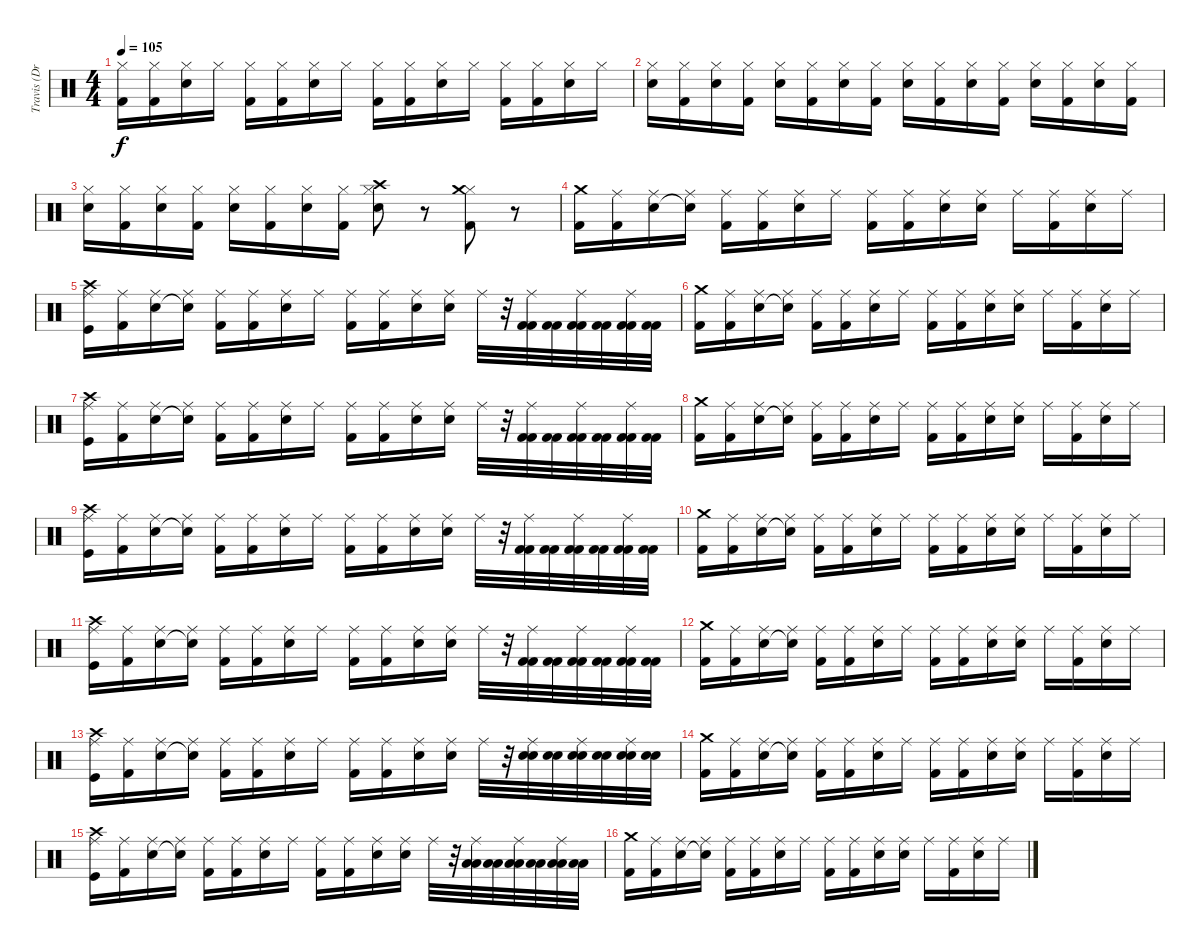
\track ("Travis (Drums)" "Travis (Dr") {instrument percussion}
\staff {score}
\articulation defaults
\ts (4 4)
\tempo 105
\clef neutral
\ks c
("Hi-Hat (closed)" "Kick (hit) 2").16{dy f} ("Hi-Hat (closed)" "Kick (hit) 2").16 ("Hi-Hat (closed)" "Snare (hit) 2").16 "Hi-Hat (closed)".16 ("Hi-Hat (closed)" "Kick (hit) 2").16 ("Hi-Hat (closed)" "Kick (hit) 2").16 ("Hi-Hat (closed)" "Snare (hit) 2").16 "Hi-Hat (closed)".16 ("Hi-Hat (closed)" "Kick (hit) 2").16 ("Hi-Hat (closed)" "Kick (hit) 2").16 ("Hi-Hat (closed)" "Snare (hit) 2").16 "Hi-Hat (closed)".16 ("Hi-Hat (closed)" "Kick (hit) 2").16 ("Hi-Hat (closed)" "Kick (hit) 2").16 ("Hi-Hat (closed)" "Snare (hit) 2").16 "Hi-Hat (closed)".16 |
("Hi-Hat (closed)" "Snare (hit) 2").16 ("Hi-Hat (closed)" "Kick (hit) 2").16 ("Hi-Hat (closed)" "Snare (hit) 2").16 ("Hi-Hat (closed)" "Kick (hit) 2").16 ("Hi-Hat (closed)" "Snare (hit) 2").16 ("Hi-Hat (closed)" "Kick (hit) 2").16 ("Hi-Hat (closed)" "Snare (hit) 2").16 ("Hi-Hat (closed)" "Kick (hit) 2").16 ("Hi-Hat (closed)" "Snare (hit) 2").16 ("Hi-Hat (closed)" "Kick (hit) 2").16 ("Hi-Hat (closed)" "Snare (hit) 2").16 ("Hi-Hat (closed)" "Kick (hit) 2").16 ("Hi-Hat (closed)" "Snare (hit) 2").16 ("Hi-Hat (closed)" "Kick (hit) 2").16 ("Hi-Hat (closed)" "Snare (hit) 2").16 ("Hi-Hat (closed)" "Kick (hit) 2").16 |
("Hi-Hat (closed)" "Snare (hit) 2").16 ("Hi-Hat (closed)" "Kick (hit) 2").16 ("Hi-Hat (closed)" "Snare (hit) 2").16 ("Hi-Hat (closed)" "Kick (hit) 2").16 ("Hi-Hat (closed)" "Snare (hit) 2").16 ("Hi-Hat (closed)" "Kick (hit) 2").16 ("Hi-Hat (closed)" "Snare (hit) 2").16 ("Hi-Hat (closed)" "Kick (hit) 2").16 ("Hi-Hat (closed)" "Snare (hit) 2" "Crash high (hit)").8 r.8 ("Hi-Hat (closed)" "Kick (hit) 2" "Crash medium (hit)").8 r.8 |
("Kick (hit) 2" "Crash medium (hit)").16 ("Ride (middle)" "Kick (hit) 2").16 ("Ride (middle)" "Snare (hit) 2").16 ("Ride (middle)" "Snare (hit)"{t}).16 ("Ride (middle)" "Kick (hit) 2").16 ("Ride (middle)" "Kick (hit) 2").16 ("Ride (middle)" "Snare (hit) 2").16 "Ride (middle)".16 ("Ride (middle)" "Kick (hit) 2").16 ("Ride (middle)" "Kick (hit) 2").16 ("Ride (middle)" "Snare (hit) 2").16 ("Ride (middle)" "Snare (hit) 2").16 "Ride (middle)".16 ("Ride (middle)" "Kick (hit) 2").16 ("Ride (middle)" "Snare (hit) 2").16 "Ride (middle)".16 |
("Ride (middle)" "Kick (hit)" "Crash high (hit)").16 ("Ride (middle)" "Kick (hit) 2").16 ("Ride (middle)" "Snare (hit) 2").16 ("Ride (middle)" "Snare (hit)"{t}).16 ("Ride (middle)" "Kick (hit) 2").16 ("Ride (middle)" "Kick (hit) 2").16 ("Ride (middle)" "Snare (hit) 2").16 "Ride (middle)".16 ("Ride (middle)" "Kick (hit) 2").16 ("Ride (middle)" "Kick (hit) 2").16 ("Ride (middle)" "Snare (hit) 2").16 ("Ride (middle)" "Snare (hit) 2").16 "Ride (middle)".32 r.32 ("Ride (middle)" "Kick (hit) 2" "Kick (hit) 2").32 ("Kick (hit) 2" "Kick (hit) 2").32 ("Ride (middle)" "Kick (hit) 2" "Kick (hit) 2").32 ("Kick (hit) 2" "Kick (hit) 2").32 ("Ride (middle)" "Kick (hit) 2" "Kick (hit) 2").32 ("Kick (hit) 2" "Kick (hit) 2").32 |
("Kick (hit) 2" "Crash medium (hit)").16 ("Ride (middle)" "Kick (hit) 2").16 ("Ride (middle)" "Snare (hit) 2").16 ("Ride (middle)" "Snare (hit)"{t}).16 ("Ride (middle)" "Kick (hit) 2").16 ("Ride (middle)" "Kick (hit) 2").16 ("Ride (middle)" "Snare (hit) 2").16 "Ride (middle)".16 ("Ride (middle)" "Kick (hit) 2").16 ("Ride (middle)" "Kick (hit) 2").16 ("Ride (middle)" "Snare (hit) 2").16 ("Ride (middle)" "Snare (hit) 2").16 "Ride (middle)".16 ("Ride (middle)" "Kick (hit) 2").16 ("Ride (middle)" "Snare (hit) 2").16 "Ride (middle)".16 |
("Ride (middle)" "Kick (hit)" "Crash high (hit)").16 ("Ride (middle)" "Kick (hit) 2").16 ("Ride (middle)" "Snare (hit) 2").16 ("Ride (middle)" "Snare (hit)"{t}).16 ("Ride (middle)" "Kick (hit) 2").16 ("Ride (middle)" "Kick (hit) 2").16 ("Ride (middle)" "Snare (hit) 2").16 "Ride (middle)".16 ("Ride (middle)" "Kick (hit) 2").16 ("Ride (middle)" "Kick (hit) 2").16 ("Ride (middle)" "Snare (hit) 2").16 ("Ride (middle)" "Snare (hit) 2").16 "Ride (middle)".32 r.32 ("Ride (middle)" "Kick (hit) 2" "Kick (hit) 2").32 ("Kick (hit) 2" "Kick (hit) 2").32 ("Ride (middle)" "Kick (hit) 2" "Kick (hit) 2").32 ("Kick (hit) 2" "Kick (hit) 2").32 ("Ride (middle)" "Kick (hit) 2" "Kick (hit) 2").32 ("Kick (hit) 2" "Kick (hit) 2").32 |
("Kick (hit) 2" "Crash medium (hit)").16 ("Ride (middle)" "Kick (hit) 2").16 ("Ride (middle)" "Snare (hit) 2").16 ("Ride (middle)" "Snare (hit)"{t}).16 ("Ride (middle)" "Kick (hit) 2").16 ("Ride (middle)" "Kick (hit) 2").16 ("Ride (middle)" "Snare (hit) 2").16 "Ride (middle)".16 ("Ride (middle)" "Kick (hit) 2").16 ("Ride (middle)" "Kick (hit) 2").16 ("Ride (middle)" "Snare (hit) 2").16 ("Ride (middle)" "Snare (hit) 2").16 "Ride (middle)".16 ("Ride (middle)" "Kick (hit) 2").16 ("Ride (middle)" "Snare (hit) 2").16 "Ride (middle)".16 |
("Ride (middle)" "Kick (hit)" "Crash high (hit)").16 ("Ride (middle)" "Kick (hit) 2").16 ("Ride (middle)" "Snare (hit) 2").16 ("Ride (middle)" "Snare (hit)"{t}).16 ("Ride (middle)" "Kick (hit) 2").16 ("Ride (middle)" "Kick (hit) 2").16 ("Ride (middle)" "Snare (hit) 2").16 "Ride (middle)".16 ("Ride (middle)" "Kick (hit) 2").16 ("Ride (middle)" "Kick (hit) 2").16 ("Ride (middle)" "Snare (hit) 2").16 ("Ride (middle)" "Snare (hit) 2").16 "Ride (middle)".32 r.32 ("Ride (middle)" "Kick (hit) 2" "Kick (hit) 2").32 ("Kick (hit) 2" "Kick (hit) 2").32 ("Ride (middle)" "Kick (hit) 2" "Kick (hit) 2").32 ("Kick (hit) 2" "Kick (hit) 2").32 ("Ride (middle)" "Kick (hit) 2" "Kick (hit) 2").32 ("Kick (hit) 2" "Kick (hit) 2").32 |
("Kick (hit) 2" "Crash medium (hit)").16 ("Ride (middle)" "Kick (hit) 2").16 ("Ride (middle)" "Snare (hit) 2").16 ("Ride (middle)" "Snare (hit)"{t}).16 ("Ride (middle)" "Kick (hit) 2").16 ("Ride (middle)" "Kick (hit) 2").16 ("Ride (middle)" "Snare (hit) 2").16 "Ride (middle)".16 ("Ride (middle)" "Kick (hit) 2").16 ("Ride (middle)" "Kick (hit) 2").16 ("Ride (middle)" "Snare (hit) 2").16 ("Ride (middle)" "Snare (hit) 2").16 "Ride (middle)".16 ("Ride (middle)" "Kick (hit) 2").16 ("Ride (middle)" "Snare (hit) 2").16 "Ride (middle)".16 |
("Ride (middle)" "Kick (hit)" "Crash high (hit)").16 ("Ride (middle)" "Kick (hit) 2").16 ("Ride (middle)" "Snare (hit) 2").16 ("Ride (middle)" "Snare (hit)"{t}).16 ("Ride (middle)" "Kick (hit) 2").16 ("Ride (middle)" "Kick (hit) 2").16 ("Ride (middle)" "Snare (hit) 2").16 "Ride (middle)".16 ("Ride (middle)" "Kick (hit) 2").16 ("Ride (middle)" "Kick (hit) 2").16 ("Ride (middle)" "Snare (hit) 2").16 ("Ride (middle)" "Snare (hit) 2").16 "Ride (middle)".32 r.32 ("Ride (middle)" "Kick (hit) 2" "Kick (hit) 2").32 ("Kick (hit) 2" "Kick (hit) 2").32 ("Ride (middle)" "Kick (hit) 2" "Kick (hit) 2").32 ("Kick (hit) 2" "Kick (hit) 2").32 ("Ride (middle)" "Kick (hit) 2" "Kick (hit) 2").32 ("Kick (hit) 2" "Kick (hit) 2").32 |
("Kick (hit) 2" "Crash medium (hit)").16 ("Ride (middle)" "Kick (hit) 2").16 ("Ride (middle)" "Snare (hit) 2").16 ("Ride (middle)" "Snare (hit)"{t}).16 ("Ride (middle)" "Kick (hit) 2").16 ("Ride (middle)" "Kick (hit) 2").16 ("Ride (middle)" "Snare (hit) 2").16 "Ride (middle)".16 ("Ride (middle)" "Kick (hit) 2").16 ("Ride (middle)" "Kick (hit) 2").16 ("Ride (middle)" "Snare (hit) 2").16 ("Ride (middle)" "Snare (hit) 2").16 "Ride (middle)".16 ("Ride (middle)" "Kick (hit) 2").16 ("Ride (middle)" "Snare (hit) 2").16 "Ride (middle)".16 |
("Ride (middle)" "Kick (hit)" "Crash high (hit)").16 ("Ride (middle)" "Kick (hit) 2").16 ("Ride (middle)" "Snare (hit) 2").16 ("Ride (middle)" "Snare (hit)"{t}).16 ("Ride (middle)" "Kick (hit) 2").16 ("Ride (middle)" "Kick (hit) 2").16 ("Ride (middle)" "Snare (hit) 2").16 "Ride (middle)".16 ("Ride (middle)" "Kick (hit) 2").16 ("Ride (middle)" "Kick (hit) 2").16 ("Ride (middle)" "Snare (hit) 2").16 ("Ride (middle)" "Snare (hit) 2").16 "Ride (middle)".32 r.32 ("Ride (middle)" "Electric Snare (hit)" "Electric Snare (hit)").32 ("Electric Snare (hit)" "Electric Snare (hit)").32 ("Ride (middle)" "Electric Snare (hit)" "Electric Snare (hit)").32 ("Electric Snare (hit)" "Electric Snare (hit)").32 ("Ride (middle)" "Electric Snare (hit)" "Electric Snare (hit)").32 ("Electric Snare (hit)" "Electric Snare (hit)").32 |
("Kick (hit) 2" "Crash medium (hit)").16 ("Ride (middle)" "Kick (hit) 2").16 ("Ride (middle)" "Snare (hit) 2").16 ("Ride (middle)" "Snare (hit)"{t}).16 ("Ride (middle)" "Kick (hit) 2").16 ("Ride (middle)" "Kick (hit) 2").16 ("Ride (middle)" "Snare (hit) 2").16 "Ride (middle)".16 ("Ride (middle)" "Kick (hit) 2").16 ("Ride (middle)" "Kick (hit) 2").16 ("Ride (middle)" "Snare (hit) 2").16 ("Ride (middle)" "Snare (hit) 2").16 "Ride (middle)".16 ("Ride (middle)" "Kick (hit) 2").16 ("Ride (middle)" "Snare (hit) 2").16 "Ride (middle)".16 |
("Ride (middle)" "Kick (hit)" "Crash high (hit)").16 ("Ride (middle)" "Kick (hit) 2").16 ("Ride (middle)" "Snare (hit) 2").16 ("Ride (middle)" "Snare (hit)"{t}).16 ("Ride (middle)" "Kick (hit) 2").16 ("Ride (middle)" "Kick (hit) 2").16 ("Ride (middle)" "Snare (hit) 2").16 "Ride (middle)".16 ("Ride (middle)" "Kick (hit) 2").16 ("Ride (middle)" "Kick (hit) 2").16 ("Ride (middle)" "Snare (hit) 2").16 ("Ride (middle)" "Snare (hit) 2").16 "Ride (middle)".32 r.32 ("Ride (middle)" "Low Tom (hit)" "Low Tom (hit)").32 ("Low Tom (hit)" "Low Tom (hit)").32 ("Ride (middle)" "Low Tom (hit)" "Low Tom (hit)").32 ("Low Floor Tom (hit)" "Low Floor Tom (hit)").32 ("Ride (middle)" "Low Floor Tom (hit)" "Low Floor Tom (hit)").32 ("Low Floor Tom (hit)" "Low Floor Tom (hit)").32 |
("Kick (hit) 2" "Crash medium (hit)").16 ("Ride (middle)" "Kick (hit) 2").16 ("Ride (middle)" "Snare (hit) 2").16 ("Ride (middle)" "Snare (hit)"{t}).16 ("Ride (middle)" "Kick (hit) 2").16 ("Ride (middle)" "Kick (hit) 2").16 ("Ride (middle)" "Snare (hit) 2").16 "Ride (middle)".16 ("Ride (middle)" "Kick (hit) 2").16 ("Ride (middle)" "Kick (hit) 2").16 ("Ride (middle)" "Snare (hit) 2").16 ("Ride (middle)" "Snare (hit) 2").16 "Ride (middle)".16 ("Ride (middle)" "Kick (hit) 2").16 ("Ride (middle)" "Snare (hit) 2").16 "Ride (middle)".16
